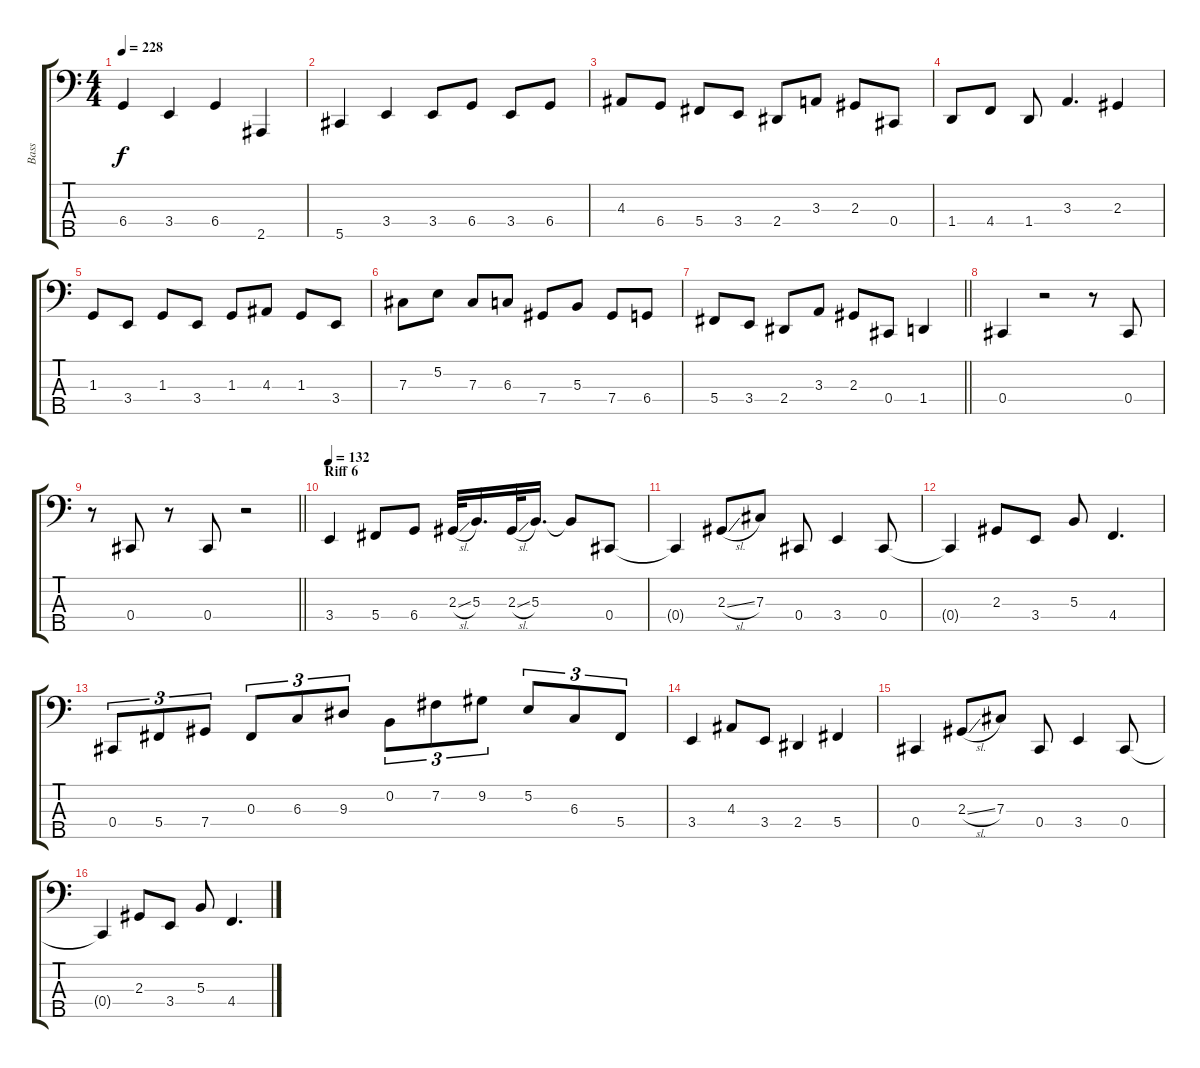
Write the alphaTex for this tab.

\track ("Bass" "Bass") {instrument electricbassfinger}
\staff {score tabs}
\tuning (E2 B1 Gb1 Db1 Ab0) {hide}
\ts (4 4)
\tempo 228
\clef f4
\ks c
6.4.4{dy f} 3.4.4 6.4.4 2.5.4 |
5.5.4 3.4.4 3.4.8 6.4.8 3.4.8 6.4.8 |
4.3.8 6.4.8 5.4.8 3.4.8 2.4.8 3.3.8 2.3.8 0.4.8 |
1.4.8 4.4.8 1.4.8 3.3.4{d} 2.3.4 |
1.3.8 3.4.8 1.3.8 3.4.8 1.3.8 4.3.8 1.3.8 3.4.8 |
7.3.8 5.2.8 7.3.8 6.3.8 7.4.8 5.3.8 7.4.8 6.4.8 |
\barLineRight lightlight
5.4.8 3.4.8 2.4.8 3.3.8 2.3.8 0.4.8 1.4.4 |
0.4.4 r.2 r.8 0.4.8 |
\barLineRight lightlight
r.8 0.4.8 r.8 0.4.8 r.2 |
\section ("" "Riff 6")
\tempo 132
3.4.4 5.4.8 6.4.8 2.3{sl}.32 5.3.16{d} 2.3{sl}.32 5.3.16{d} 5.3{t}.8 0.4.8 |
0.4{t}.4 2.3{sl}.8 7.3.8 0.4.8 3.4.4 0.4.8 |
0.4{t}.4 2.3.8 3.4.8 5.3.8 4.4.4{d} |
0.4.8{tu (3 2)} 5.4.8{tu (3 2)} 7.4.8{tu (3 2)} 0.3.8{tu (3 2)} 6.3.8{tu (3 2)} 9.3.8{tu (3 2)} 0.2.8{tu (3 2)} 7.2.8{tu (3 2)} 9.2.8{tu (3 2)} 5.2.8{tu (3 2)} 6.3.8{tu (3 2)} 5.4.8{tu (3 2)} |
3.4.4 4.3.8 3.4.8 2.4.4 5.4.4 |
0.4.4 2.3{sl}.8 7.3.8 0.4.8 3.4.4 0.4.8 |
0.4{t}.4 2.3.8 3.4.8 5.3.8 4.4.4{d}
